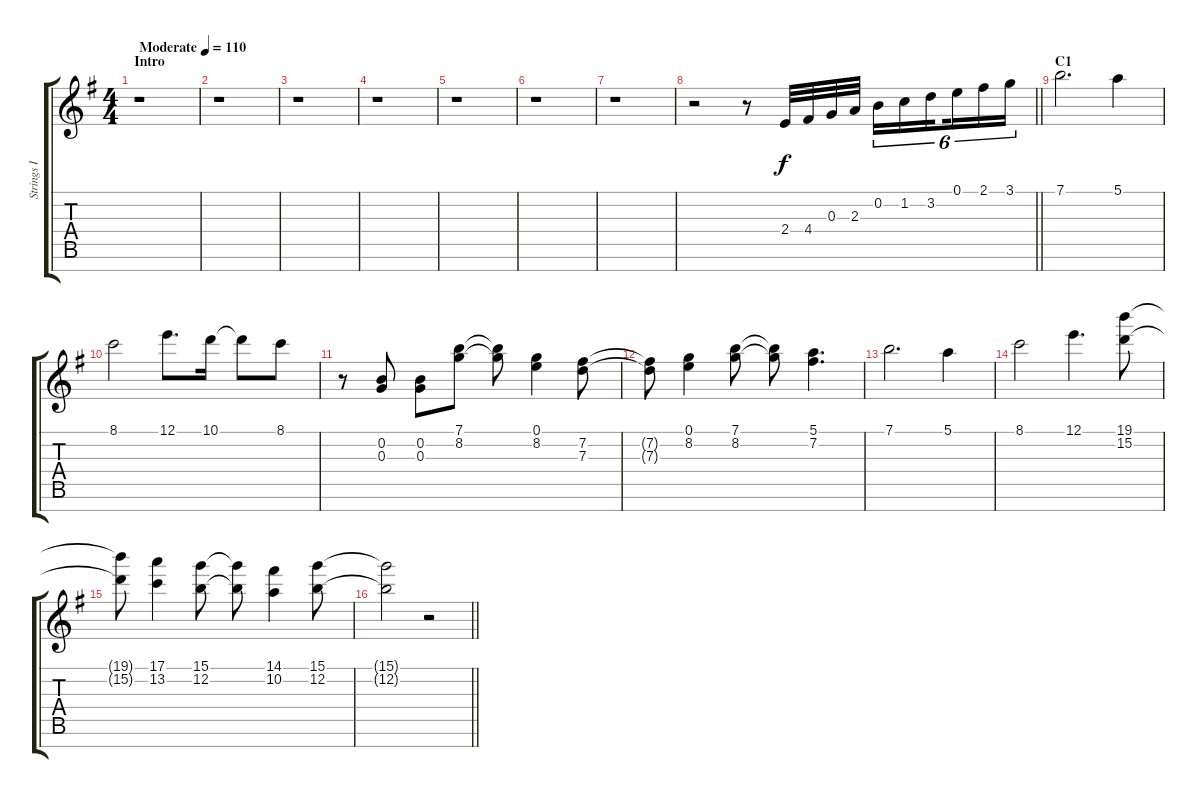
\track ("Strings I" "Strings I") {instrument stringensemble1}
\staff {score tabs}
\tuning (E5 B4 G4 D4 A3 E3 B2) {hide}
\ts (4 4)
\section ("" "Intro")
\tempo (110 "Moderate")
\clef g2
\ks g
r.1{dy f instrument stringensemble1} |
r.1 |
r.1 |
r.1 |
r.1 |
r.1 |
r.1 |
\barLineRight lightlight
r.2 r.8 2.4.32 4.4.32 0.3.32 2.3.32 0.2.16{tu (6 4)} 1.2.16{tu (6 4)} 3.2.16{tu (6 4) beam splitsecondary} 0.1.16{tu (6 4)} 2.1.16{tu (6 4)} 3.1.16{tu (6 4)} |
\section ("" "C1")
7.1.2{d} 5.1.4 |
8.1.2 12.1.8{d} 10.1.16 10.1{t}.8 8.1.8 |
r.8 (0.2 0.3).8 (0.2 0.3).8 (7.1 8.2).8 (7.1{t} 8.2{t}).8 (0.1 8.2).4 (7.2 7.3).8 |
(7.2{t} 7.3{t}).8 (0.1 8.2).4 (7.1 8.2).8 (7.1{t} 8.2{t}).8 (5.1 7.2).4{d} |
7.1.2{d} 5.1.4 |
8.1.2 12.1.4{d} (19.1 15.2).8 |
(19.1{t} 15.2{t}).8 (17.1 13.2).4 (15.1 12.2).8 (15.1{t} 12.2{t}).8 (14.1 10.2).4 (15.1 12.2).8 |
\barLineRight lightlight
(15.1{t} 12.2{t}).2 r.2
